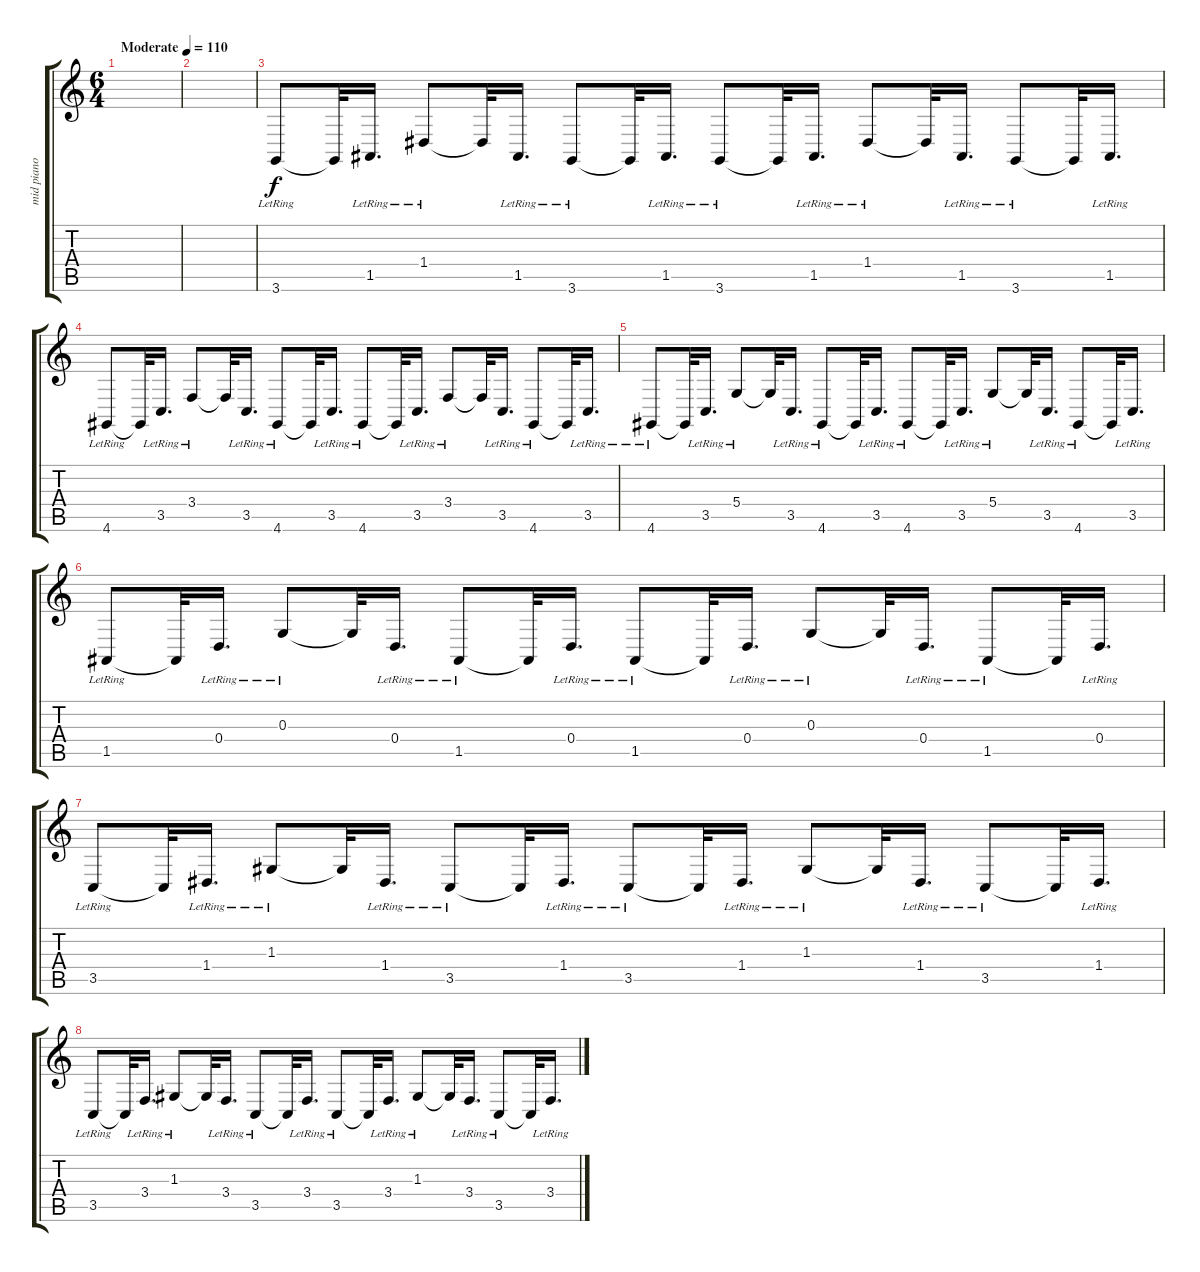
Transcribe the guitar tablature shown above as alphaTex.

\track ("mid piano" "mid piano") {instrument brightacousticpiano}
\staff {score tabs}
\tuning (E4 B3 G3 D3 A2 E2) {hide}
\ts (6 4)
\tempo (110 "Moderate")
\clef g2
\ks c
|
|
3.6{lr}.8 3.6{t}.32 1.5{lr}.16{d} 1.4{lr}.8 1.4{t}.32 1.5{lr}.16{d} 3.6{lr}.8 3.6{t}.32 1.5{lr}.16{d} 3.6{lr}.8 3.6{t}.32 1.5{lr}.16{d} 1.4{lr}.8 1.4{t}.32 1.5{lr}.16{d} 3.6{lr}.8 3.6{t}.32 1.5{lr}.16{d} |
4.6{lr}.8 4.6{t}.32 3.5{lr}.16{d} 3.4{lr}.8 3.4{t}.32 3.5{lr}.16{d} 4.6{lr}.8 4.6{t}.32 3.5{lr}.16{d} 4.6{lr}.8 4.6{t}.32 3.5{lr}.16{d} 3.4{lr}.8 3.4{t}.32 3.5{lr}.16{d} 4.6{lr}.8 4.6{t}.32 3.5{lr}.16{d} |
4.6{lr}.8 4.6{t}.32 3.5{lr}.16{d} 5.4{lr}.8 5.4{t}.32 3.5{lr}.16{d} 4.6{lr}.8 4.6{t}.32 3.5{lr}.16{d} 4.6{lr}.8 4.6{t}.32 3.5{lr}.16{d} 5.4{lr}.8 5.4{t}.32 3.5{lr}.16{d} 4.6{lr}.8 4.6{t}.32 3.5{lr}.16{d} |
1.5{lr}.8 1.5{t}.32 0.4{lr}.16{d} 0.3{lr}.8 0.3{t}.32 0.4{lr}.16{d} 1.5{lr}.8 1.5{t}.32 0.4{lr}.16{d} 1.5{lr}.8 1.5{t}.32 0.4{lr}.16{d} 0.3{lr}.8 0.3{t}.32 0.4{lr}.16{d} 1.5{lr}.8 1.5{t}.32 0.4{lr}.16{d} |
3.5{lr}.8 3.5{t}.32 1.4{lr}.16{d} 1.3{lr}.8 1.3{t}.32 1.4{lr}.16{d} 3.5{lr}.8 3.5{t}.32 1.4{lr}.16{d} 3.5{lr}.8 3.5{t}.32 1.4{lr}.16{d} 1.3{lr}.8 1.3{t}.32 1.4{lr}.16{d} 3.5{lr}.8 3.5{t}.32 1.4{lr}.16{d} |
3.5{lr}.8 3.5{t}.32 3.4{lr}.16{d} 1.3{lr}.8 1.3{t}.32 3.4{lr}.16{d} 3.5{lr}.8 3.5{t}.32 3.4{lr}.16{d} 3.5{lr}.8 3.5{t}.32 3.4{lr}.16{d} 1.3{lr}.8 1.3{t}.32 3.4{lr}.16{d} 3.5{lr}.8 3.5{t}.32 3.4{lr}.16{d}
